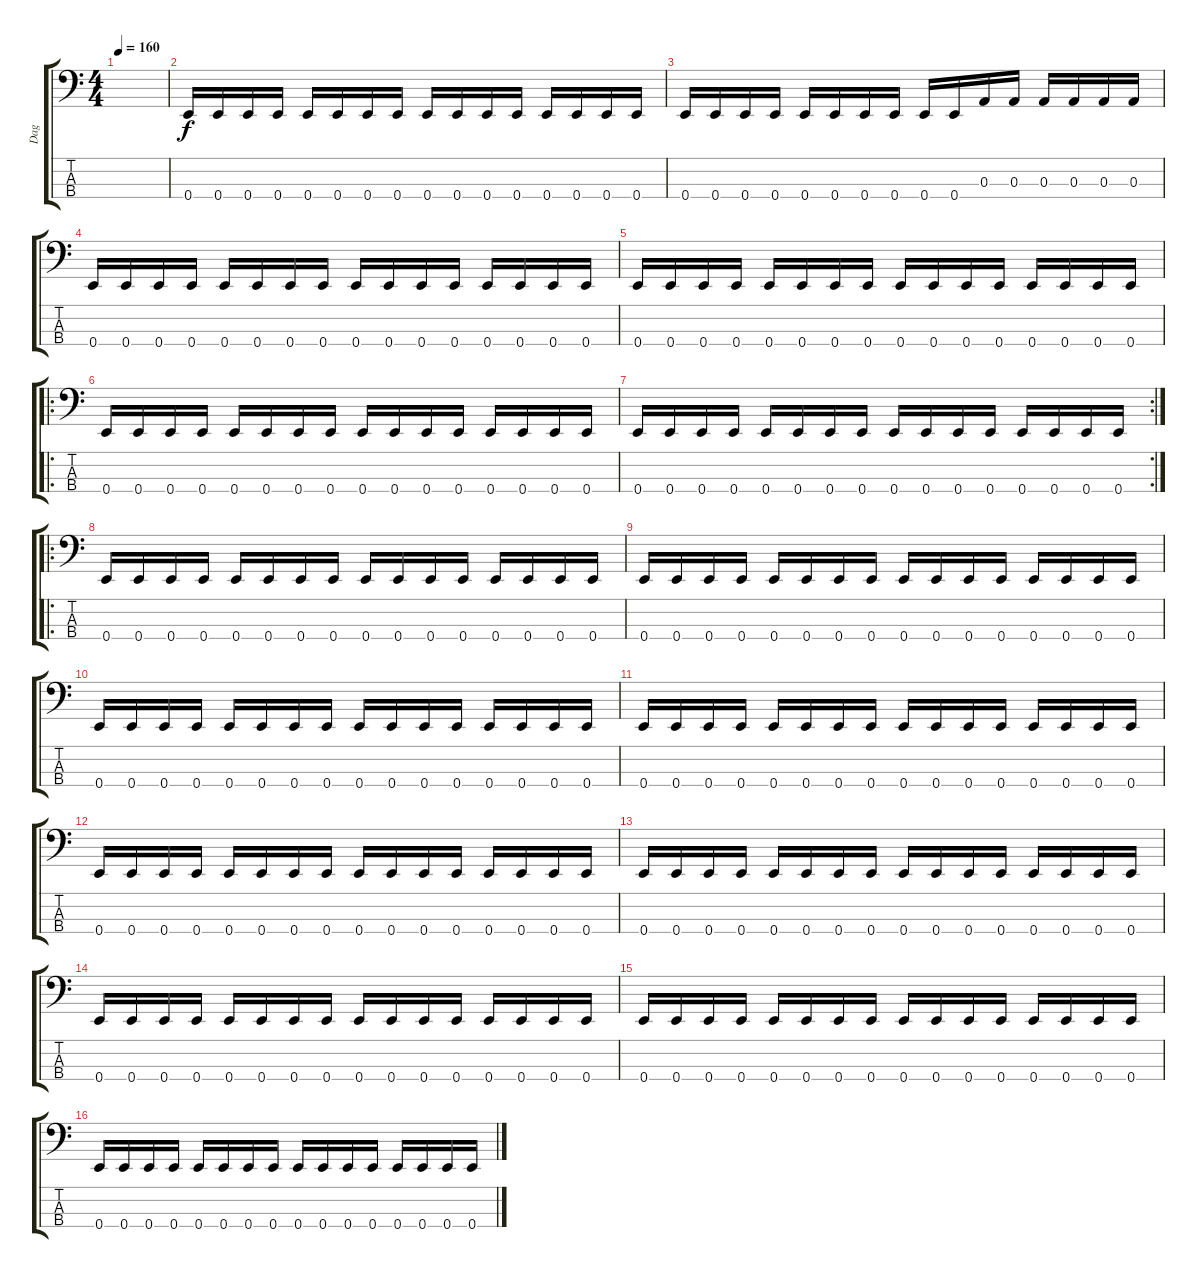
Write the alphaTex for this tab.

\track ("Dag" "Dag") {instrument electricbasspick}
\staff {score tabs}
\tuning (G2 D2 A1 E1) {hide}
\ts (4 4)
\tempo 160
\clef f4
\ks c
|
0.4.16 0.4.16 0.4.16 0.4.16 0.4.16 0.4.16 0.4.16 0.4.16 0.4.16 0.4.16 0.4.16 0.4.16 0.4.16 0.4.16 0.4.16 0.4.16 |
0.4.16 0.4.16 0.4.16 0.4.16 0.4.16 0.4.16 0.4.16 0.4.16 0.4.16 0.4.16 0.3.16 0.3.16 0.3.16 0.3.16 0.3.16 0.3.16 |
0.4.16 0.4.16 0.4.16 0.4.16 0.4.16 0.4.16 0.4.16 0.4.16 0.4.16 0.4.16 0.4.16 0.4.16 0.4.16 0.4.16 0.4.16 0.4.16 |
0.4.16 0.4.16 0.4.16 0.4.16 0.4.16 0.4.16 0.4.16 0.4.16 0.4.16 0.4.16 0.4.16 0.4.16 0.4.16 0.4.16 0.4.16 0.4.16 |
\ro
0.4.16 0.4.16 0.4.16 0.4.16 0.4.16 0.4.16 0.4.16 0.4.16 0.4.16 0.4.16 0.4.16 0.4.16 0.4.16 0.4.16 0.4.16 0.4.16 |
\rc 2
0.4.16 0.4.16 0.4.16 0.4.16 0.4.16 0.4.16 0.4.16 0.4.16 0.4.16 0.4.16 0.4.16 0.4.16 0.4.16 0.4.16 0.4.16 0.4.16 |
\ro
0.4.16 0.4.16 0.4.16 0.4.16 0.4.16 0.4.16 0.4.16 0.4.16 0.4.16 0.4.16 0.4.16 0.4.16 0.4.16 0.4.16 0.4.16 0.4.16 |
0.4.16 0.4.16 0.4.16 0.4.16 0.4.16 0.4.16 0.4.16 0.4.16 0.4.16 0.4.16 0.4.16 0.4.16 0.4.16 0.4.16 0.4.16 0.4.16 |
0.4.16 0.4.16 0.4.16 0.4.16 0.4.16 0.4.16 0.4.16 0.4.16 0.4.16 0.4.16 0.4.16 0.4.16 0.4.16 0.4.16 0.4.16 0.4.16 |
0.4.16 0.4.16 0.4.16 0.4.16 0.4.16 0.4.16 0.4.16 0.4.16 0.4.16 0.4.16 0.4.16 0.4.16 0.4.16 0.4.16 0.4.16 0.4.16 |
0.4.16 0.4.16 0.4.16 0.4.16 0.4.16 0.4.16 0.4.16 0.4.16 0.4.16 0.4.16 0.4.16 0.4.16 0.4.16 0.4.16 0.4.16 0.4.16 |
0.4.16 0.4.16 0.4.16 0.4.16 0.4.16 0.4.16 0.4.16 0.4.16 0.4.16 0.4.16 0.4.16 0.4.16 0.4.16 0.4.16 0.4.16 0.4.16 |
0.4.16 0.4.16 0.4.16 0.4.16 0.4.16 0.4.16 0.4.16 0.4.16 0.4.16 0.4.16 0.4.16 0.4.16 0.4.16 0.4.16 0.4.16 0.4.16 |
0.4.16 0.4.16 0.4.16 0.4.16 0.4.16 0.4.16 0.4.16 0.4.16 0.4.16 0.4.16 0.4.16 0.4.16 0.4.16 0.4.16 0.4.16 0.4.16 |
0.4.16 0.4.16 0.4.16 0.4.16 0.4.16 0.4.16 0.4.16 0.4.16 0.4.16 0.4.16 0.4.16 0.4.16 0.4.16 0.4.16 0.4.16 0.4.16
